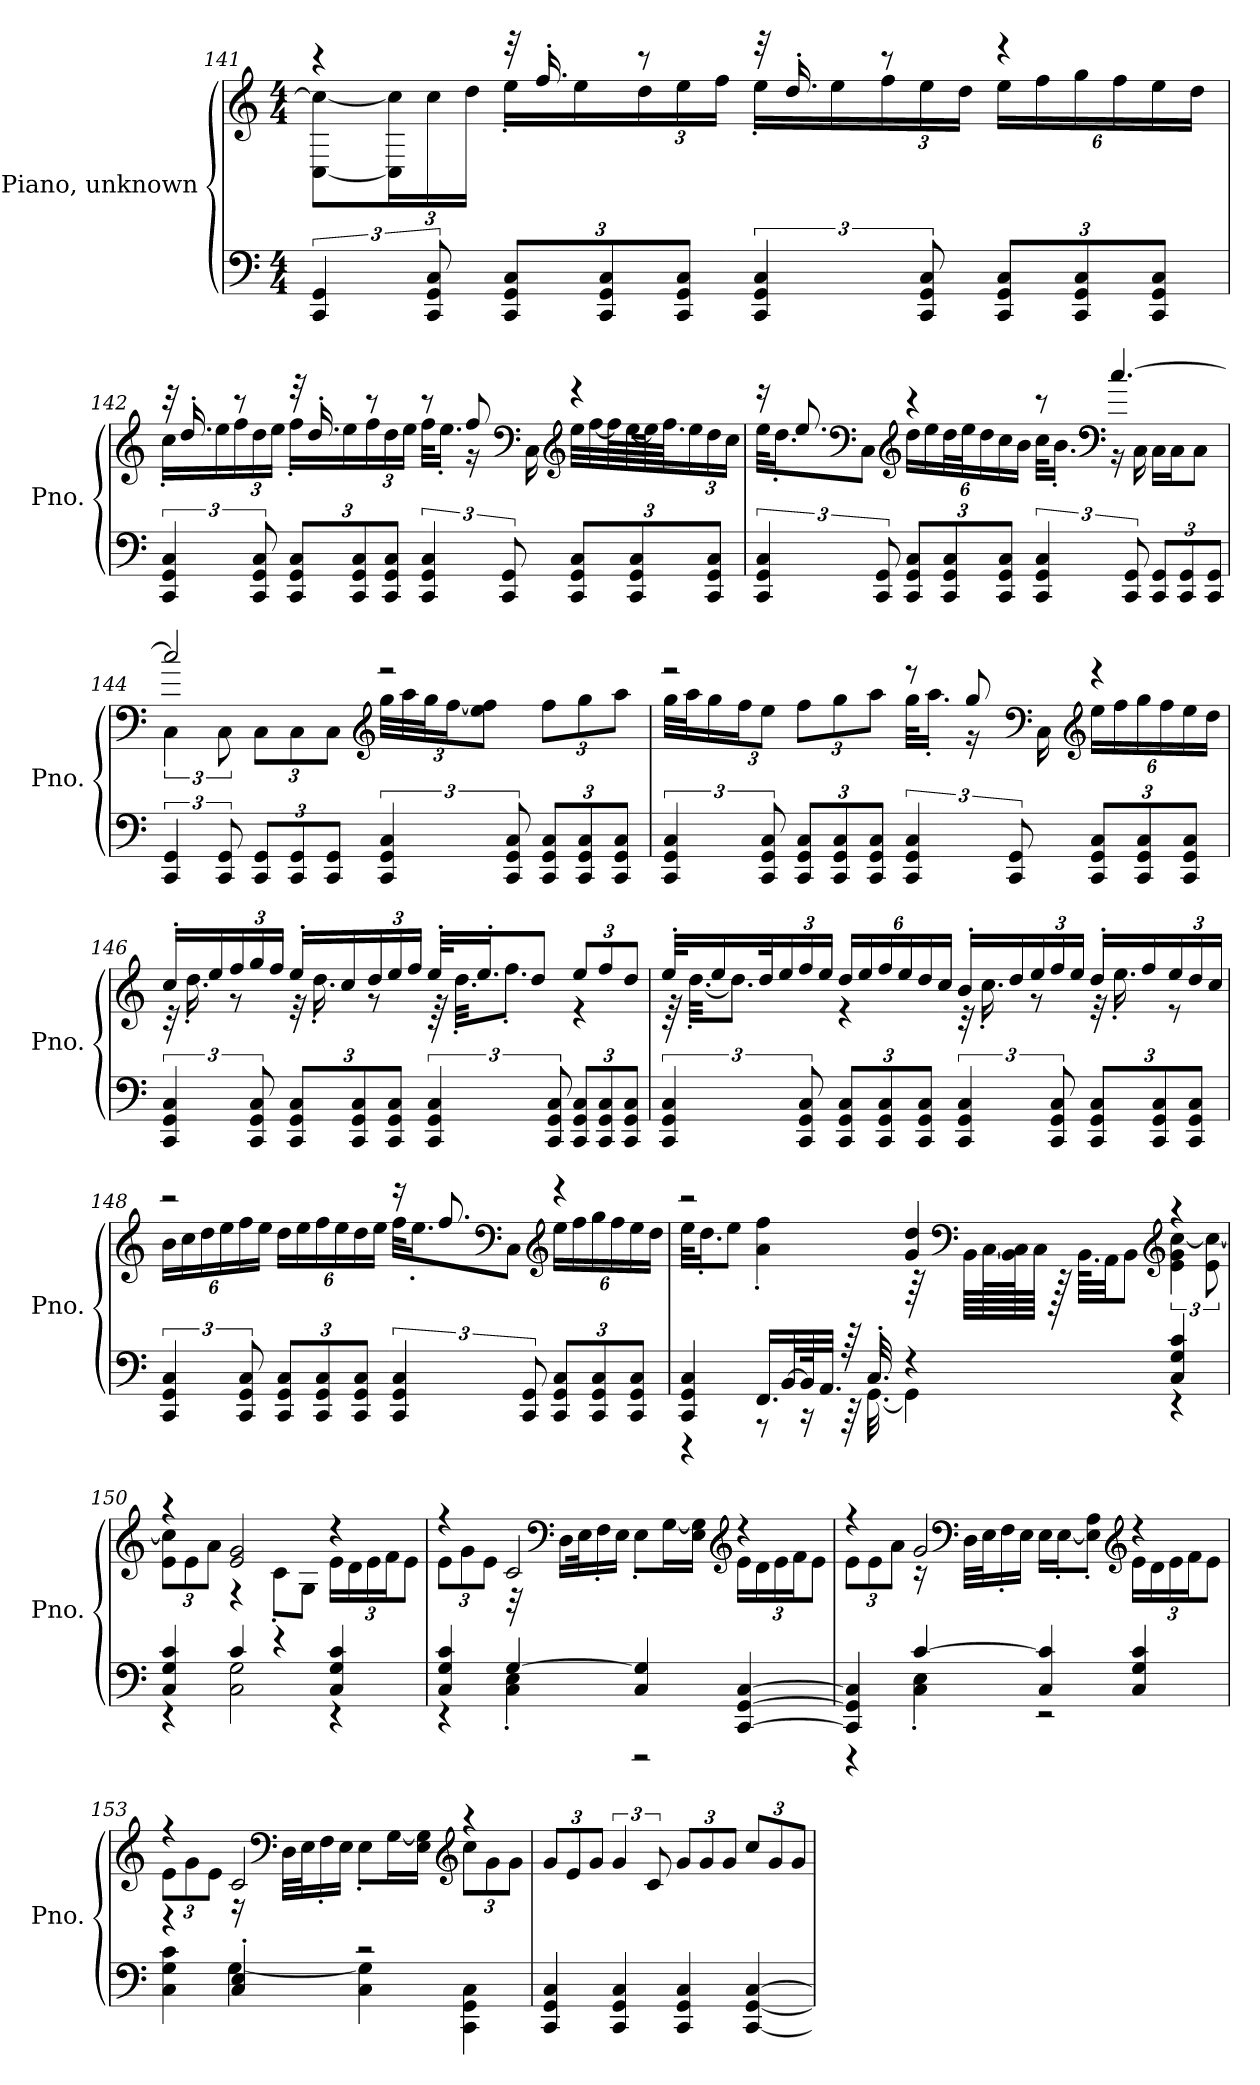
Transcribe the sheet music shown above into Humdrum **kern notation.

**kern	**kern
*part1	*part1
*staff2	*staff1
*I"Piano, unknown	*
*I'Pno.	*
*clefF4	*clefG2
*k[]	*k[]
*M4/4	*M4/4
=141	=141
*	*^
6CC/ 6GG/	4r	[8C\ 8cc\_L
*	*	*Xbrackettup
.	.	24C\] 24cc\]L
12CC/ 12GG/ 12C/	.	24cc\
.	.	24dd\JJ
*Xbrackettup	*	*
12CC/ 12GG/ 12C/L	32r	16ee'\LL
.	16.ff'/	.
.	.	16ee\
12CC/ 12GG/ 12C/	.	.
.	8r	24dd\
12CC/ 12GG/ 12C/J	.	24ee\
.	.	24ff\JJ
*brackettup	*	*
6CC/ 6GG/ 6C/	32r	16ee'\LL
.	16.dd'/	.
.	.	16ee\
.	8r	24ff\
12CC/ 12GG/ 12C/	.	24ee\
.	.	24dd\JJ
*Xbrackettup	*	*
12CC/ 12GG/ 12C/L	4r	24ee\LL
.	.	24ff\
12CC/ 12GG/ 12C/	.	24gg\
.	.	24ff\
12CC/ 12GG/ 12C/J	.	24ee\
.	.	24dd\JJ
!!LO:LB:g=z	!!
=142	=142	=142
*brackettup	*	*
6CC/ 6GG/ 6C/	32r	16cc'\LL
.	16.dd'/	.
.	.	16ee\
.	8r	24ff\
12CC/ 12GG/ 12C/	.	24dd\
.	.	24ee\JJ
*Xbrackettup	*	*
12CC/ 12GG/ 12C/L	32r	16ff'\LL
.	16.dd'/	.
.	.	16ee\
12CC/ 12GG/ 12C/	.	.
.	8r	24ff\
12CC/ 12GG/ 12C/J	.	24dd\
.	.	24ee\JJ
*brackettup	*	*
6CC/ 6GG/ 6C/	8r	32ff\KLL
.	.	16.ee'\JJ
.	8ff/	16r
12CC/ 12GG/	.	.
*	*clefF4	*
.	.	16C\
*	*clefG2	*
*Xbrackettup	*	*
12CC/ 12GG/ 12C/L	4r	32ee\LLL
.	.	[32ff\
.	.	64ff\L]
.	.	[64ee\
12CC/ 12GG/ 12C/	.	.
.	.	128ee\K]
.	.	64.ff\JJ
.	.	24ee\
12CC/ 12GG/ 12C/J	.	24dd\
.	.	24cc\JJ
!!LO:PB:g=z	!!
=143	=143	=143
*brackettup	*	*
6CC/ 6GG/ 6C/	16r	32ee\KLL
.	.	16.dd'\J
.	8.ee/	.
*	*clefF4	*
.	.	8C\J
12CC/ 12GG/	.	.
*	*clefG2	*
*Xbrackettup	*	*
12CC/ 12GG/ 12C/L	4r	24dd\LL
.	.	24ee\
12CC/ 12GG/ 12C/	.	48dd\L
.	.	48ee\J
.	.	24dd\
12CC/ 12GG/ 12C/J	.	24cc\
.	.	24b\JJ
*brackettup	*	*
6CC/ 6GG/ 6C/	8r	32cc\KLL
.	.	16.b'\JJ
*	*clefF4	*
.	[4.cc/	16r
12CC/ 12GG/	.	.
.	.	16C\
*Xbrackettup	*	*
12CC/ 12GG/L	.	16C\LL
.	.	16C\J
12CC/ 12GG/	.	.
.	.	8C\J
12CC/ 12GG/J	.	.
=144	=144	=144
*brackettup	*	*brackettup
6CC/ 6GG/	2cc/]	6C\
12CC/ 12GG/	.	12C\
*Xbrackettup	*	*Xbrackettup
12CC/ 12GG/L	.	12C\L
12CC/ 12GG/	.	12C\
12CC/ 12GG/J	.	12C\J
*	*clefG2	*
*brackettup	*	*
6CC/ 6GG/ 6C/	2r	32gg\LLL
.	.	32aa\
.	.	48gg\J
.	.	[24ff\J
.	.	8ee\ 8ff\]J
12CC/ 12GG/ 12C/	.	.
*Xbrackettup	*	*
12CC/ 12GG/ 12C/L	.	12ff\L
12CC/ 12GG/ 12C/	.	12gg\
12CC/ 12GG/ 12C/J	.	12aa\J
!!LO:LB:g=z	!!
=145	=145	=145
*brackettup	*	*
6CC/ 6GG/ 6C/	2r	32gg\LLL
.	.	32aa\J
.	.	16gg\
.	.	24ff\J
12CC/ 12GG/ 12C/	.	12ee\J
*Xbrackettup	*	*
12CC/ 12GG/ 12C/L	.	12ff\L
12CC/ 12GG/ 12C/	.	12gg\
12CC/ 12GG/ 12C/J	.	12aa\J
*brackettup	*	*
6CC/ 6GG/ 6C/	8r	32gg\KLL
.	.	16.aa'\JJ
.	8gg/	16r
12CC/ 12GG/	.	.
*	*clefF4	*
.	.	16C\
*	*clefG2	*
*Xbrackettup	*	*
12CC/ 12GG/ 12C/L	4r	24ee\LL
.	.	24ff\
12CC/ 12GG/ 12C/	.	24gg\
.	.	24ff\
12CC/ 12GG/ 12C/J	.	24ee\
.	.	24dd\JJ
!!LO:LB:g=z	!!
=146	=146	=146
*brackettup	*	*
6CC/ 6GG/ 6C/	16cc'/LL	32r
.	.	16.dd'\
.	16ee/	.
.	24ff/	8r
12CC/ 12GG/ 12C/	24gg/	.
.	24ff/JJ	.
*Xbrackettup	*	*
12CC/ 12GG/ 12C/L	16ee'/LL	32r
.	.	16.dd'\
.	16cc/	.
12CC/ 12GG/ 12C/	.	.
.	24dd/	8r
12CC/ 12GG/ 12C/J	24ee/	.
.	24ff/JJ	.
*brackettup	*	*
6CC/ 6GG/ 6C/	32ee'/KLL	64r
.	.	32.dd'\KKL
.	16.ee'/J	.
.	.	8.ff'\J
.	8dd/J	.
12CC/ 12GG/ 12C/	.	.
*Xbrackettup	*	*
12CC/ 12GG/ 12C/L	12ee/L	4r
12CC/ 12GG/ 12C/	12ff/	.
12CC/ 12GG/ 12C/J	12dd/J	.
!!LO:LB:g=z	!!
=147	=147	=147
*brackettup	*	*
6CC/ 6GG/ 6C/	32ee'/KLL	64r
.	.	[32.dd'\KKL
.	16ee/	.
.	.	8.dd\J]
.	32dd/K	.
.	24ee/	.
12CC/ 12GG/ 12C/	24ff/	.
.	24ee/JJ	.
*Xbrackettup	*	*
12CC/ 12GG/ 12C/L	24dd/LL	4r
.	24ee/	.
12CC/ 12GG/ 12C/	24ff/	.
.	24ee/	.
12CC/ 12GG/ 12C/J	24dd/	.
.	24cc/JJ	.
*brackettup	*	*
6CC/ 6GG/ 6C/	16b'/LL	32r
.	.	16.cc'\
.	16dd/	.
.	24ee/	8r
12CC/ 12GG/ 12C/	24ff/	.
.	24ee/JJ	.
*Xbrackettup	*	*
12CC/ 12GG/ 12C/L	16dd'/LL	32r
.	.	16.ee'\
.	16ff/	.
12CC/ 12GG/ 12C/	.	.
.	24ee/	8r
12CC/ 12GG/ 12C/J	24dd/	.
.	24cc/JJ	.
!!LO:LB:g=z	!!
=148	=148	=148
*brackettup	*	*
6CC/ 6GG/ 6C/	2r	24b\LL
.	.	24cc\
.	.	24dd\
.	.	24ee\
12CC/ 12GG/ 12C/	.	24ff\
.	.	24ee\JJ
*Xbrackettup	*	*
12CC/ 12GG/ 12C/L	.	24dd\LL
.	.	24ee\
12CC/ 12GG/ 12C/	.	24ff\
.	.	24ee\
12CC/ 12GG/ 12C/J	.	24dd\
.	.	24ee\JJ
*brackettup	*	*
6CC/ 6GG/ 6C/	16r	32ff\KLL
.	.	16.ee'\J
.	8.ff/	.
*	*clefF4	*
.	.	8C\J
12CC/ 12GG/	.	.
*	*clefG2	*
*Xbrackettup	*	*
12CC/ 12GG/ 12C/L	4r	24ee\LL
.	.	24ff\
12CC/ 12GG/ 12C/	.	24gg\
.	.	24ff\
12CC/ 12GG/ 12C/J	.	24ee\
.	.	24dd\JJ
!!LO:LB:g=z	!!
=149	=149	=149
*^	*	*
4CC/ 4GG/ 4C/	4r	2r	32ee\KLL
.	.	.	16.dd'\J
.	.	.	8ee\J
16.FF/LL	8r	.	4a\' 4ff\'
[32BB/L	.	.	.
64BB/K]	16r	.	.
32.AA/JJJ	.	.	.
64r	64r	.	.
32.C'/	[32.GG\	.	.
4r	4GG\]	4g/ 4dd/	64r
*	*	*clefF4	*
.	.	.	64BB\LLLL
.	.	.	[128C\L
.	.	.	128BB\ 128C\]J
.	.	.	64C\JJJJ
.	.	.	128r
.	.	.	64.BB\KLLL
.	.	.	32AA\JJ
.	.	.	8BB\J
*	*	*clefG2	*
*	*	*	*brackettup
4C/ 4G/ 4c/	4r	4r	6e\ 6g\ [6cc\
.	.	.	12e\ 12cc\_
=150	=150	=150	=150
*	*	*	*Xbrackettup
4C/ 4G/ 4c/	4r	4r	12e\ 12cc\]L
.	.	.	12e\
.	.	.	12a\J
4c/	2C\ 2G\	2e/ 2g/	4r
4r	.	.	8c'\L
.	.	.	8G\J
4C/ 4G/ 4c/	4r	4r	24e\LL
.	.	.	24d\
.	.	.	24e\
.	.	.	24f\J
.	.	.	12e\J
!!LO:PB:g=z	!!
=151	=151	=151	=151
4C/ 4G/ 4c/	4r	4r	12e\L
.	.	.	12g\
.	.	.	12e\J
[4G/	4C\' 4E\'	2c/	32r
*	*	*clefF4	*
.	.	.	16D\LL
.	.	.	32E\K
.	.	.	16F'\
.	.	.	16E\JJ
4C/ 4G/]	2r	.	8E'\L
.	.	.	[16G\L
.	.	.	16E\ 16G\]JJ
*	*	*clefG2	*
[4CC/ [4GG/ [4C/	.	4r	24e\LL
.	.	.	24d\
.	.	.	24e\
.	.	.	24f\J
.	.	.	12e\J
=152	=152	=152	=152
4CC/] 4GG/] 4C/]	4r	4r	12e\L
.	.	.	12e\
.	.	.	12a\J
[4c/	4C\' 4E\'	2g/	16r
*	*	*clefF4	*
.	.	.	32D\LLL
.	.	.	32E\J
.	.	.	16F'\
.	.	.	16E\JJ
4C/ 4c/]	2r	.	16E\LL
.	.	.	[16E'\J
.	.	.	8E\]' 8A\'J
*	*	*clefG2	*
4C/ 4G/ 4c/	.	4r	24e\LL
.	.	.	24d\
.	.	.	24e\
.	.	.	24f\J
.	.	.	12e\J
!!LO:LB:g=z	!!
=153	=153	=153	=153
4r	4C\ 4G\ 4c\	4r	12e\L
.	.	.	12g\
.	.	.	12e\J
4C/' 4E/'	[4G\	2c/	16r
*	*	*clefF4	*
.	.	.	32D\LLL
.	.	.	32E\J
.	.	.	16F'\
.	.	.	16E\JJ
2r	4C\ 4G\]	.	8E'\L
.	.	.	[16G\L
.	.	.	16E\ 16G\]JJ
*	*	*clefG2	*
.	4CC\ 4GG\ 4C\	4r	12cc\L
.	.	.	12g\
.	.	.	12g\J
*v	*v	*	*
*	*v	*v
=154	=154
4CC/ 4GG/ 4C/	12g/L
.	12e/
.	12g/J
*	*brackettup
4CC/ 4GG/ 4C/	6g/
.	12c/
*	*Xbrackettup
4CC/ 4GG/ 4C/	12g/L
.	12g/
.	12g/J
[4CC/ [4GG/ [4C/	12cc/L
.	12g/
.	12g/J
=	=
*-	*-
